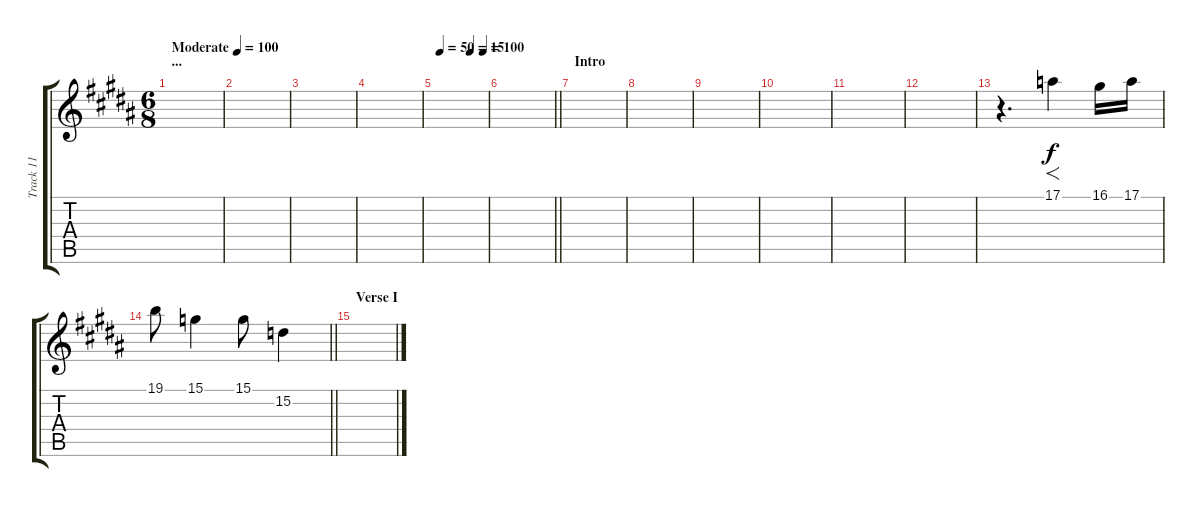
\track ("Track 11" "Track 11") {instrument fx3crystal}
\staff {score tabs}
\tuning (E4 B3 G3 D3 A2 E2) {hide}
\ts (6 8)
\section ("" "...")
\tempo (100 "Moderate")
\clef g2
\ks b
|
|
|
|
\tempo (50 0.08333333333333333)
\tempo (15 0.6666666666666666)
\tempo (100 0.9166666666666666)
|
\barLineRight lightlight
|
\section ("" "Intro")
|
|
|
|
|
|
r.4{d} 17.1.4{f} 16.1.16 17.1.16 |
\barLineRight lightlight
19.1.8 15.1.4 15.1.8 15.2.4 |
\section ("" "Verse I")
